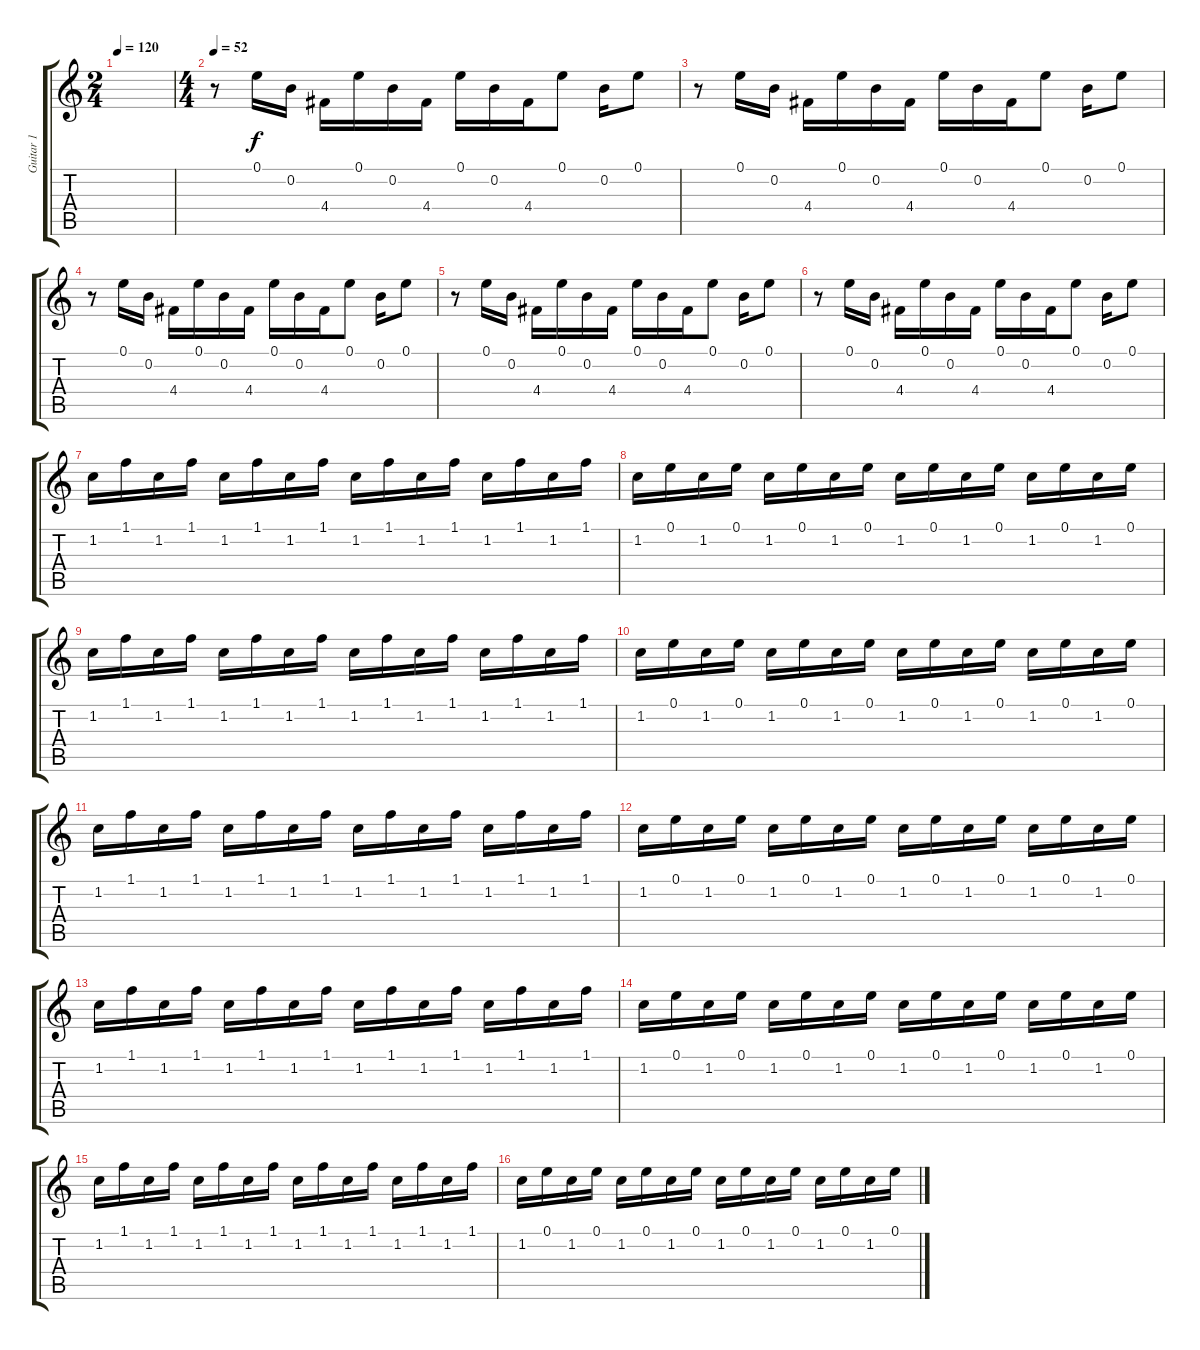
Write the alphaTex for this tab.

\track ("Guitar 1" "Guitar 1") {instrument acousticguitarsteel}
\staff {score tabs}
\tuning (E4 B3 G3 D3 A2 E2) {hide}
\ts (2 4)
\tempo 120
\clef g2
\ks c
|
\ts (4 4)
\tempo 52
r.8 0.1.16 0.2.16 4.4.16 0.1.16 0.2.16 4.4.16 0.1.16 0.2.16 4.4.16 0.1.8 0.2.16 0.1.8 |
r.8 0.1.16 0.2.16 4.4.16 0.1.16 0.2.16 4.4.16 0.1.16 0.2.16 4.4.16 0.1.8 0.2.16 0.1.8 |
r.8 0.1.16 0.2.16 4.4.16 0.1.16 0.2.16 4.4.16 0.1.16 0.2.16 4.4.16 0.1.8 0.2.16 0.1.8 |
r.8 0.1.16 0.2.16 4.4.16 0.1.16 0.2.16 4.4.16 0.1.16 0.2.16 4.4.16 0.1.8 0.2.16 0.1.8 |
r.8 0.1.16 0.2.16 4.4.16 0.1.16 0.2.16 4.4.16 0.1.16 0.2.16 4.4.16 0.1.8 0.2.16 0.1.8 |
1.2.16 1.1.16 1.2.16 1.1.16 1.2.16 1.1.16 1.2.16 1.1.16 1.2.16 1.1.16 1.2.16 1.1.16 1.2.16 1.1.16 1.2.16 1.1.16 |
1.2.16 0.1.16 1.2.16 0.1.16 1.2.16 0.1.16 1.2.16 0.1.16 1.2.16 0.1.16 1.2.16 0.1.16 1.2.16 0.1.16 1.2.16 0.1.16 |
1.2.16 1.1.16 1.2.16 1.1.16 1.2.16 1.1.16 1.2.16 1.1.16 1.2.16 1.1.16 1.2.16 1.1.16 1.2.16 1.1.16 1.2.16 1.1.16 |
1.2.16 0.1.16 1.2.16 0.1.16 1.2.16 0.1.16 1.2.16 0.1.16 1.2.16 0.1.16 1.2.16 0.1.16 1.2.16 0.1.16 1.2.16 0.1.16 |
1.2.16 1.1.16 1.2.16 1.1.16 1.2.16 1.1.16 1.2.16 1.1.16 1.2.16 1.1.16 1.2.16 1.1.16 1.2.16 1.1.16 1.2.16 1.1.16 |
1.2.16 0.1.16 1.2.16 0.1.16 1.2.16 0.1.16 1.2.16 0.1.16 1.2.16 0.1.16 1.2.16 0.1.16 1.2.16 0.1.16 1.2.16 0.1.16 |
1.2.16 1.1.16 1.2.16 1.1.16 1.2.16 1.1.16 1.2.16 1.1.16 1.2.16 1.1.16 1.2.16 1.1.16 1.2.16 1.1.16 1.2.16 1.1.16 |
1.2.16 0.1.16 1.2.16 0.1.16 1.2.16 0.1.16 1.2.16 0.1.16 1.2.16 0.1.16 1.2.16 0.1.16 1.2.16 0.1.16 1.2.16 0.1.16 |
1.2.16 1.1.16 1.2.16 1.1.16 1.2.16 1.1.16 1.2.16 1.1.16 1.2.16 1.1.16 1.2.16 1.1.16 1.2.16 1.1.16 1.2.16 1.1.16 |
1.2.16 0.1.16 1.2.16 0.1.16 1.2.16 0.1.16 1.2.16 0.1.16 1.2.16 0.1.16 1.2.16 0.1.16 1.2.16 0.1.16 1.2.16 0.1.16
